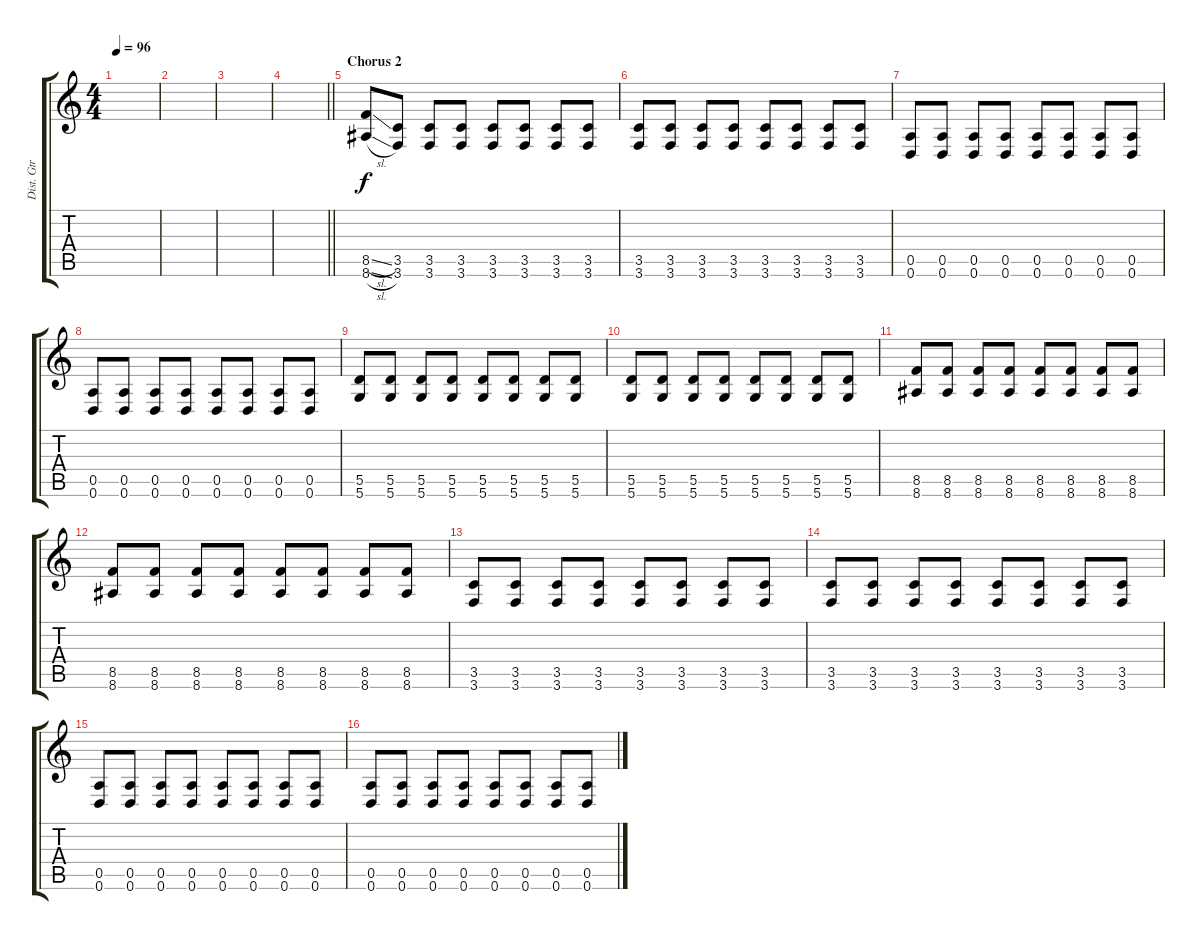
\track ("Dist. Gtr" "Dist. Gtr") {instrument distortionguitar}
\staff {score tabs}
\tuning (E4 B3 G3 D3 A2 D2) {hide}
\ts (4 4)
\tempo 96
\clef g2
\ks c
|
|
|
\barLineRight lightlight
|
\section ("" "Chorus 2")
(8.5{sl} 8.6{sl}).8 (3.5 3.6).8 (3.5 3.6).8 (3.5 3.6).8 (3.5 3.6).8 (3.5 3.6).8 (3.5 3.6).8 (3.5 3.6).8 |
(3.5 3.6).8 (3.5 3.6).8 (3.5 3.6).8 (3.5 3.6).8 (3.5 3.6).8 (3.5 3.6).8 (3.5 3.6).8 (3.5 3.6).8 |
(0.5 0.6).8 (0.5 0.6).8 (0.5 0.6).8 (0.5 0.6).8 (0.5 0.6).8 (0.5 0.6).8 (0.5 0.6).8 (0.5 0.6).8 |
(0.5 0.6).8 (0.5 0.6).8 (0.5 0.6).8 (0.5 0.6).8 (0.5 0.6).8 (0.5 0.6).8 (0.5 0.6).8 (0.5 0.6).8 |
(5.5 5.6).8 (5.5 5.6).8 (5.5 5.6).8 (5.5 5.6).8 (5.5 5.6).8 (5.5 5.6).8 (5.5 5.6).8 (5.5 5.6).8 |
(5.5 5.6).8 (5.5 5.6).8 (5.5 5.6).8 (5.5 5.6).8 (5.5 5.6).8 (5.5 5.6).8 (5.5 5.6).8 (5.5 5.6).8 |
(8.5 8.6).8 (8.5 8.6).8 (8.5 8.6).8 (8.5 8.6).8 (8.5 8.6).8 (8.5 8.6).8 (8.5 8.6).8 (8.5 8.6).8 |
(8.5 8.6).8 (8.5 8.6).8 (8.5 8.6).8 (8.5 8.6).8 (8.5 8.6).8 (8.5 8.6).8 (8.5 8.6).8 (8.5 8.6).8 |
(3.5 3.6).8 (3.5 3.6).8 (3.5 3.6).8 (3.5 3.6).8 (3.5 3.6).8 (3.5 3.6).8 (3.5 3.6).8 (3.5 3.6).8 |
(3.5 3.6).8 (3.5 3.6).8 (3.5 3.6).8 (3.5 3.6).8 (3.5 3.6).8 (3.5 3.6).8 (3.5 3.6).8 (3.5 3.6).8 |
(0.5 0.6).8 (0.5 0.6).8 (0.5 0.6).8 (0.5 0.6).8 (0.5 0.6).8 (0.5 0.6).8 (0.5 0.6).8 (0.5 0.6).8 |
(0.5 0.6).8 (0.5 0.6).8 (0.5 0.6).8 (0.5 0.6).8 (0.5 0.6).8 (0.5 0.6).8 (0.5 0.6).8 (0.5 0.6).8
